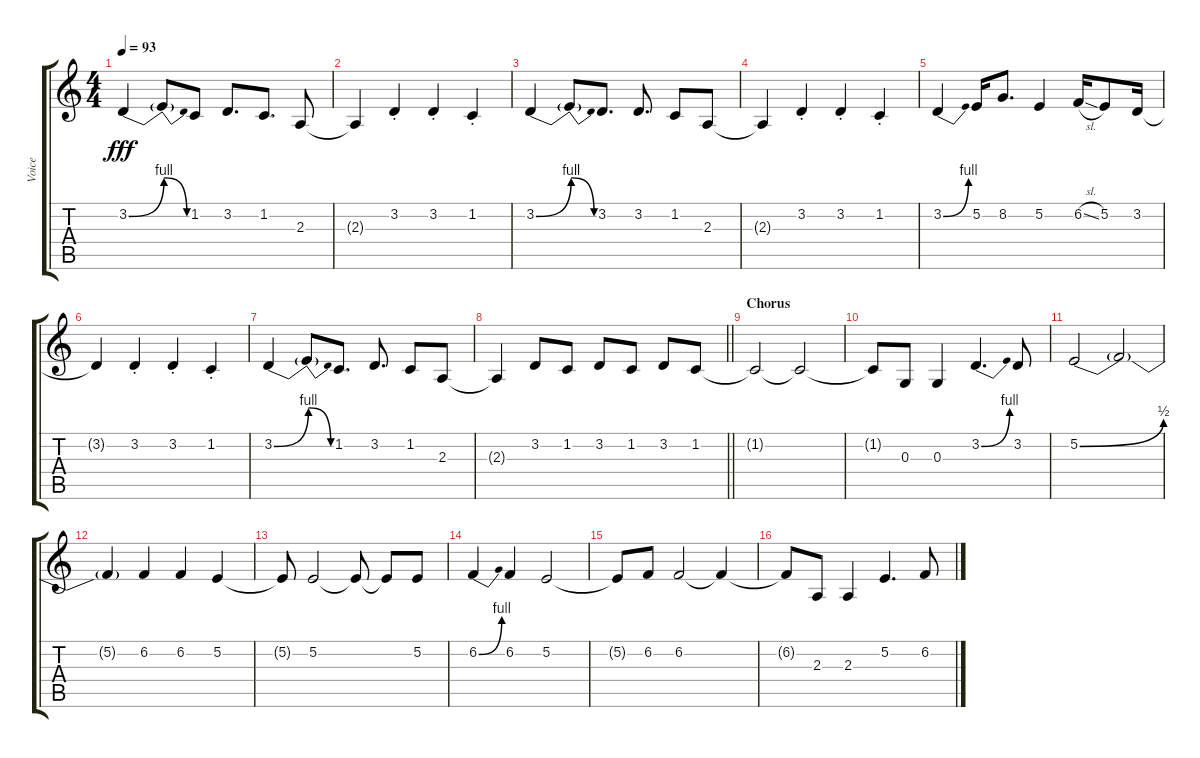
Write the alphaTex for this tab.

\track ("Voice" "Voice") {instrument tremolostrings}
\staff {score tabs}
\tuning (E4 B3 G3 D3 A2 E2) {hide}
\ts (4 4)
\tempo 93
\clef g2
\ks c
3.2{be (bend 0 0 60 4)}.4{dy fff} 3.2{be (release 0 4 60 0) t}.8 1.2.8 3.2.8{d} 1.2.8{d} 2.3.8 |
2.3{t}.4 3.2{st}.4 3.2{st}.4 1.2{st}.4 |
3.2{be (bend 0 0 60 4)}.4 3.2{be (release 0 4 60 0) t}.8 3.2.8{d} 3.2.8{d} 1.2.8 2.3.8 |
2.3{t}.4 3.2{st}.4 3.2{st}.4 1.2{st}.4 |
3.2{be (bend 0 0 60 4)}.4 5.2.16 8.2.8{d} 5.2.4 6.2{sl}.16 5.2.8 3.2.16 |
3.2{t}.4 3.2{st}.4 3.2{st}.4 1.2{st}.4 |
3.2{be (bend 0 0 60 4)}.4 3.2{be (release 0 4 60 0) t}.8 1.2.8{d} 3.2.8{d} 1.2.8 2.3.8 |
\barLineRight lightlight
2.3{t}.4 3.2.8 1.2.8 3.2.8 1.2.8 3.2.8 1.2.8 |
\section ("" "Chorus")
1.2{t}.2 1.2{t}.2 |
1.2{t}.8 0.3.8 0.3.4 3.2{be (bend 0 0 60 4)}.4{d} 3.2.8 |
5.2{be (bend 0 0 60 2)}.2 5.2{t}.2 |
5.2{t}.4 6.2.4 6.2.4 5.2.4 |
5.2{t}.8 5.2.2 5.2{t}.8 5.2{t}.8 5.2.8 |
6.2{be (bend 0 0 60 4)}.4 6.2.4 5.2.2 |
5.2{t}.8 6.2.8 6.2.2 6.2{t}.4 |
6.2{t}.8 2.3.8 2.3.4 5.2.4{d} 6.2.8
